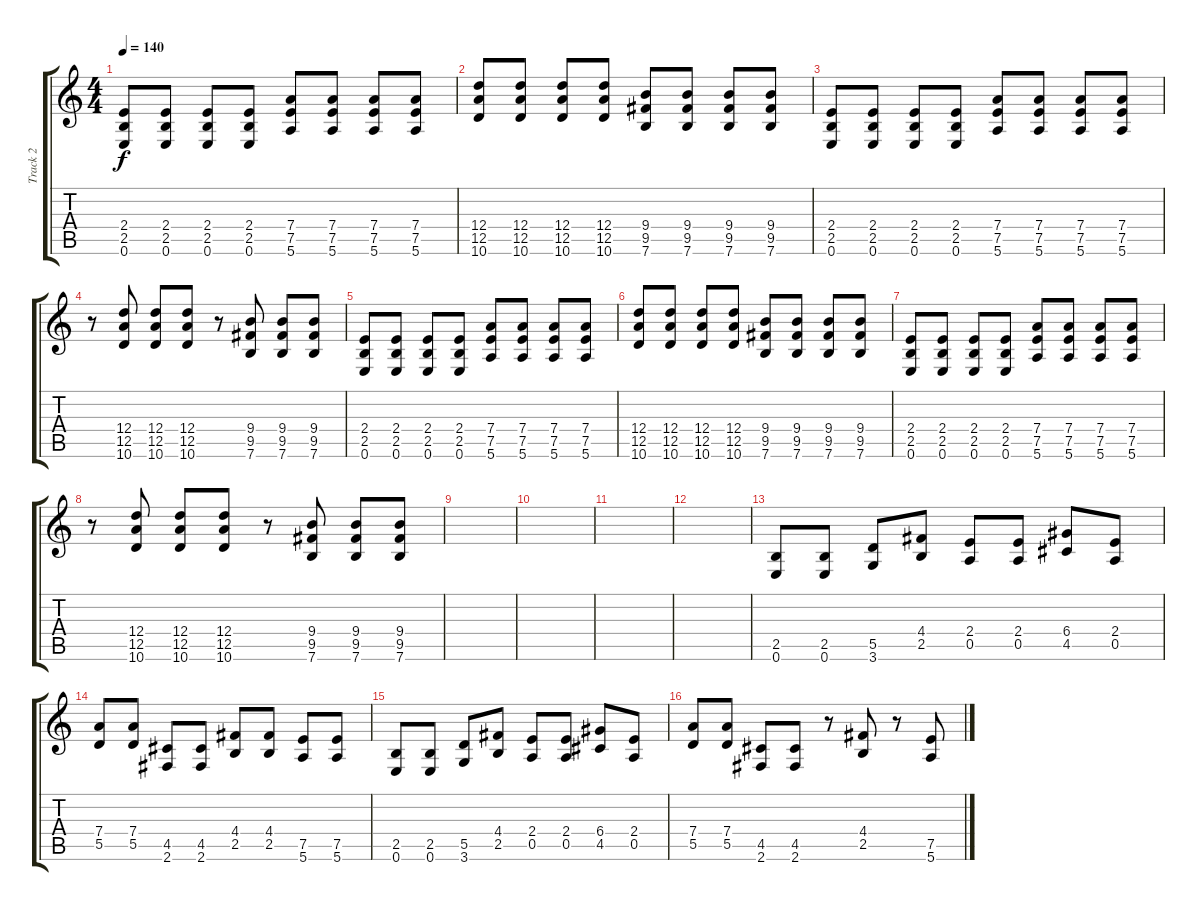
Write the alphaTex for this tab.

\track ("Track 2" "Track 2") {instrument electricguitarmuted}
\staff {score tabs}
\tuning (E4 B3 G3 D3 A2 E2) {hide}
\ts (4 4)
\tempo 140
\clef g2
\ks c
(2.4 2.5 0.6).8{dy f} (2.4 2.5 0.6).8 (2.4 2.5 0.6).8 (2.4 2.5 0.6).8 (7.4 7.5 5.6).8 (7.4 7.5 5.6).8 (7.4 7.5 5.6).8 (7.4 7.5 5.6).8 |
(12.4 12.5 10.6).8 (12.4 12.5 10.6).8 (12.4 12.5 10.6).8 (12.4 12.5 10.6).8 (9.4 9.5 7.6).8 (9.4 9.5 7.6).8 (9.4 9.5 7.6).8 (9.4 9.5 7.6).8 |
(2.4 2.5 0.6).8 (2.4 2.5 0.6).8 (2.4 2.5 0.6).8 (2.4 2.5 0.6).8 (7.4 7.5 5.6).8 (7.4 7.5 5.6).8 (7.4 7.5 5.6).8 (7.4 7.5 5.6).8 |
r.8 (12.4 12.5 10.6).8 (12.4 12.5 10.6).8 (12.4 12.5 10.6).8 r.8 (9.4 9.5 7.6).8 (9.4 9.5 7.6).8 (9.4 9.5 7.6).8 |
(2.4 2.5 0.6).8 (2.4 2.5 0.6).8 (2.4 2.5 0.6).8 (2.4 2.5 0.6).8 (7.4 7.5 5.6).8 (7.4 7.5 5.6).8 (7.4 7.5 5.6).8 (7.4 7.5 5.6).8 |
(12.4 12.5 10.6).8 (12.4 12.5 10.6).8 (12.4 12.5 10.6).8 (12.4 12.5 10.6).8 (9.4 9.5 7.6).8 (9.4 9.5 7.6).8 (9.4 9.5 7.6).8 (9.4 9.5 7.6).8 |
(2.4 2.5 0.6).8 (2.4 2.5 0.6).8 (2.4 2.5 0.6).8 (2.4 2.5 0.6).8 (7.4 7.5 5.6).8 (7.4 7.5 5.6).8 (7.4 7.5 5.6).8 (7.4 7.5 5.6).8 |
r.8 (12.4 12.5 10.6).8 (12.4 12.5 10.6).8 (12.4 12.5 10.6).8 r.8 (9.4 9.5 7.6).8 (9.4 9.5 7.6).8 (9.4 9.5 7.6).8 |
|
|
|
|
(2.5 0.6).8 (2.5 0.6).8 (5.5 3.6).8 (4.4 2.5).8 (2.4 0.5).8 (2.4 0.5).8 (6.4 4.5).8 (2.4 0.5).8 |
(7.4 5.5).8 (7.4 5.5).8 (4.5 2.6).8 (4.5 2.6).8 (4.4 2.5).8 (4.4 2.5).8 (7.5 5.6).8 (7.5 5.6).8 |
(2.5 0.6).8 (2.5 0.6).8 (5.5 3.6).8 (4.4 2.5).8 (2.4 0.5).8 (2.4 0.5).8 (6.4 4.5).8 (2.4 0.5).8 |
(7.4 5.5).8 (7.4 5.5).8 (4.5 2.6).8 (4.5 2.6).8 r.8 (4.4 2.5).8 r.8 (7.5 5.6).8
